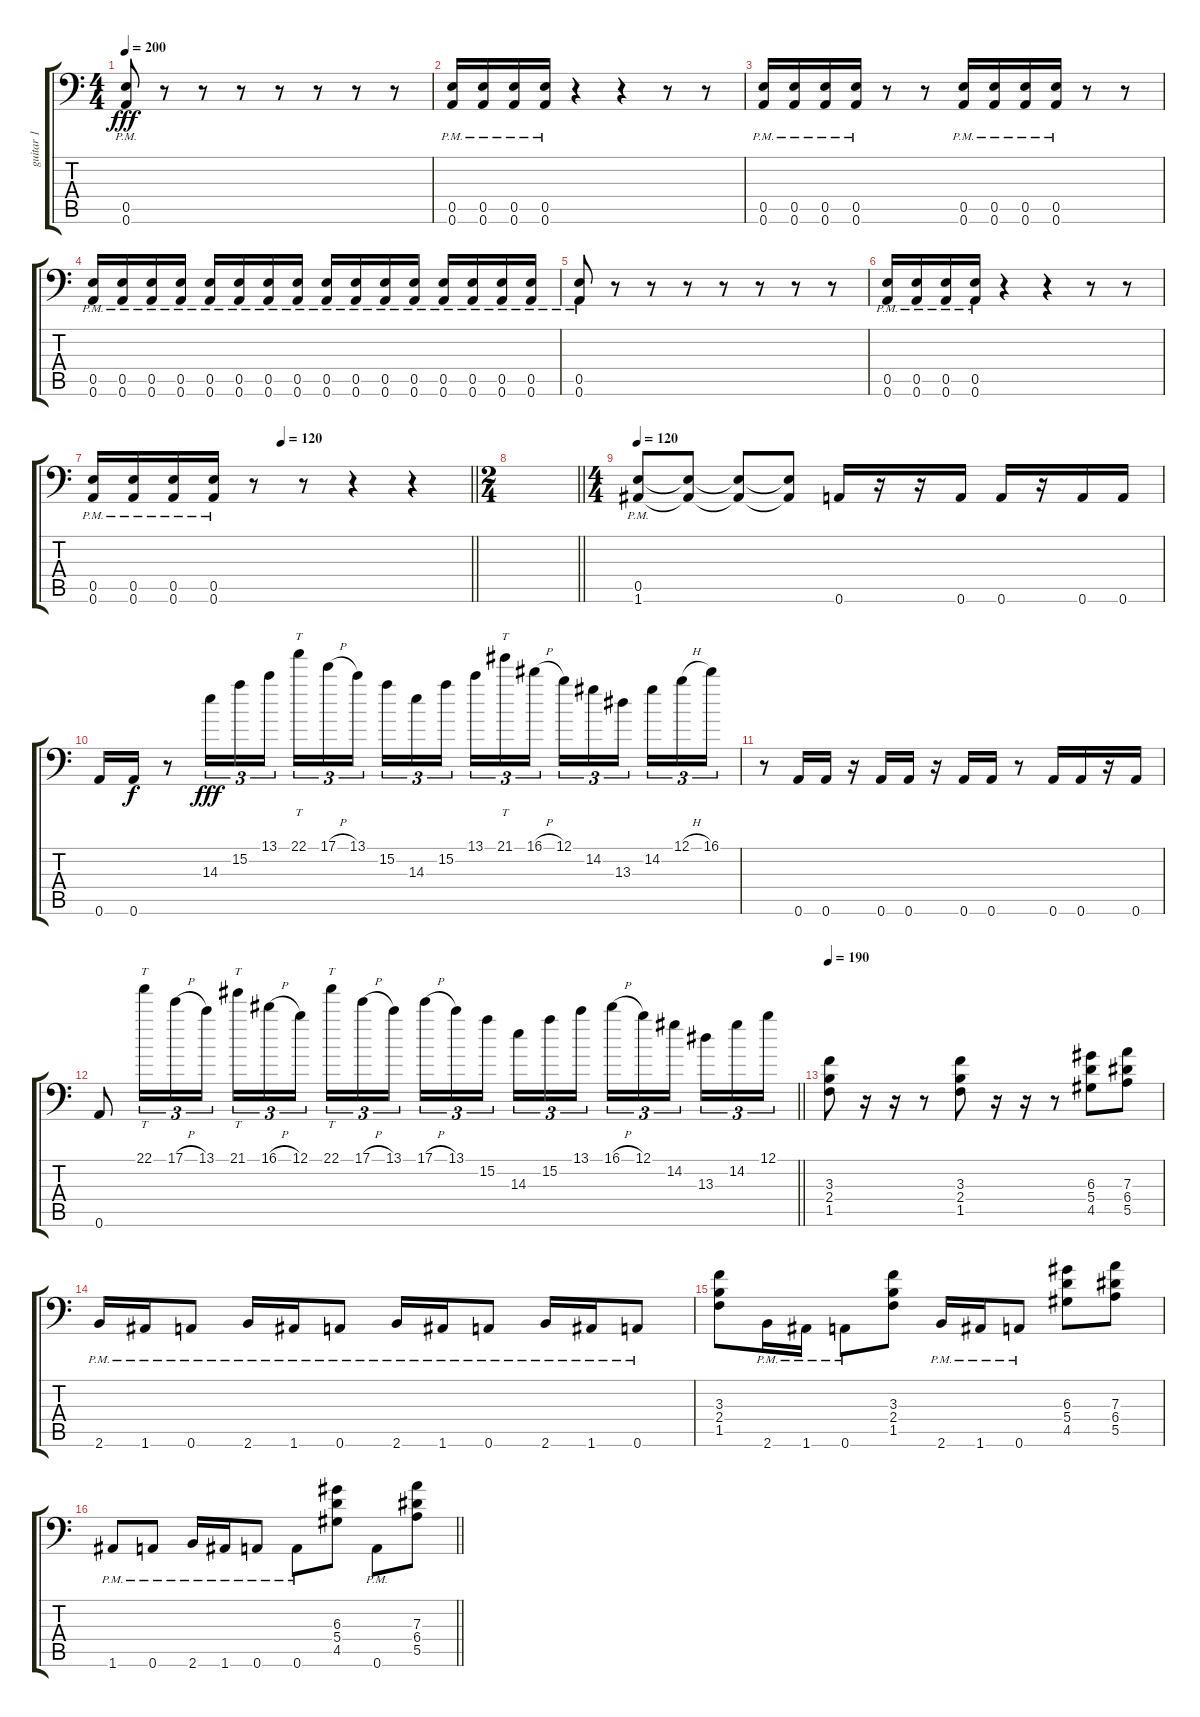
\track ("guitar 1" "guitar 1") {instrument distortionguitar}
\staff {score tabs}
\tuning (B3 Gb3 D3 A2 E2 A1) {hide}
\ts (4 4)
\tempo 200
\clef f4
\ks c
(0.5{pm} 0.6{pm}).8{dy fff} r.8 r.8 r.8 r.8 r.8 r.8 r.8 |
(0.5{pm} 0.6{pm}).16 (0.5{pm} 0.6{pm}).16 (0.5{pm} 0.6{pm}).16 (0.5{pm} 0.6{pm}).16 r.4 r.4 r.8 r.8 |
(0.5{pm} 0.6{pm}).16 (0.5{pm} 0.6{pm}).16 (0.5{pm} 0.6{pm}).16 (0.5{pm} 0.6{pm}).16 r.8 r.8 (0.5{pm} 0.6{pm}).16 (0.5{pm} 0.6{pm}).16 (0.5{pm} 0.6{pm}).16 (0.5{pm} 0.6{pm}).16 r.8 r.8 |
(0.5{pm} 0.6{pm}).16 (0.5{pm} 0.6{pm}).16 (0.5{pm} 0.6{pm}).16 (0.5{pm} 0.6{pm}).16 (0.5{pm} 0.6{pm}).16 (0.5{pm} 0.6{pm}).16 (0.5{pm} 0.6{pm}).16 (0.5{pm} 0.6{pm}).16 (0.5{pm} 0.6{pm}).16 (0.5{pm} 0.6{pm}).16 (0.5{pm} 0.6{pm}).16 (0.5{pm} 0.6{pm}).16 (0.5{pm} 0.6{pm}).16 (0.5{pm} 0.6{pm}).16 (0.5{pm} 0.6{pm}).16 (0.5{pm} 0.6{pm}).16 |
(0.5{pm} 0.6{pm}).8 r.8 r.8 r.8 r.8 r.8 r.8 r.8 |
(0.5{pm} 0.6{pm}).16 (0.5{pm} 0.6{pm}).16 (0.5{pm} 0.6{pm}).16 (0.5{pm} 0.6{pm}).16 r.4 r.4 r.8 r.8 |
\tempo (120 0.5)
\barLineRight lightlight
(0.5{pm} 0.6{pm}).16 (0.5{pm} 0.6{pm}).16 (0.5{pm} 0.6{pm}).16 (0.5{pm} 0.6{pm}).16 r.8 r.8 r.4 r.4 |
\ts (2 4)
\barLineRight lightlight
|
\ts (4 4)
\section ("" "")
\tempo 120
(0.5{pm} 1.6{pm}).8 (0.5{t} 1.6{t}).8 (0.5{t} 1.6{t}).8 (0.5{t} 1.6{t}).8 0.6.16 r.16 r.16 0.6.16 0.6.16 r.16 0.6.16 0.6.16 |
0.6.16 0.6.16{dy f} r.8 14.3.16{tu (3 2) dy fff} 15.2.16{tu (3 2)} 13.1.16{tu (3 2) beam splitsecondary} 22.1.16{tt tu (3 2)} 17.1{h}.16{tu (3 2)} 13.1.16{tu (3 2)} 15.2.16{tu (3 2)} 14.3.16{tu (3 2)} 15.2.16{tu (3 2) beam splitsecondary} 13.1.16{tu (3 2)} 21.1.16{tt tu (3 2)} 16.1{h}.16{tu (3 2)} 12.1.16{tu (3 2)} 14.2.16{tu (3 2)} 13.3.16{tu (3 2) beam splitsecondary} 14.2.16{tu (3 2)} 12.1{h}.16{tu (3 2)} 16.1.16{tu (3 2)} |
r.8 0.6.16 0.6.16 r.16 0.6.16 0.6.16 r.16 0.6.16 0.6.16 r.8 0.6.16 0.6.16 r.16 0.6.16 |
\barLineRight lightlight
0.6.8 22.1.16{tt tu (3 2)} 17.1{h}.16{tu (3 2)} 13.1.16{tu (3 2)} 21.1.16{tt tu (3 2)} 16.1{h}.16{tu (3 2)} 12.1.16{tu (3 2) beam splitsecondary} 22.1.16{tt tu (3 2)} 17.1{h}.16{tu (3 2)} 13.1.16{tu (3 2)} 17.1{h}.16{tu (3 2)} 13.1.16{tu (3 2)} 15.2.16{tu (3 2) beam splitsecondary} 14.3.16{tu (3 2)} 15.2.16{tu (3 2)} 13.1.16{tu (3 2)} 16.1{h}.16{tu (3 2)} 12.1.16{tu (3 2)} 14.2.16{tu (3 2) beam splitsecondary} 13.3.16{tu (3 2)} 14.2.16{tu (3 2)} 12.1.16{tu (3 2)} |
\section ("" "")
\tempo 190
(3.3 2.4 1.5).8 r.16 r.16 r.8 (3.3 2.4 1.5).8 r.16 r.16 r.8 (6.3 5.4 4.5).8 (7.3 6.4 5.5).8 |
2.6{pm}.16 1.6{pm}.16 0.6{pm}.8 2.6{pm}.16 1.6{pm}.16 0.6{pm}.8 2.6{pm}.16 1.6{pm}.16 0.6{pm}.8 2.6{pm}.16 1.6{pm}.16 0.6{pm}.8 |
(3.3 2.4 1.5).8 2.6{pm}.16 1.6{pm}.16 0.6{pm}.8 (3.3 2.4 1.5).8 2.6{pm}.16 1.6{pm}.16 0.6{pm}.8 (6.3 5.4 4.5).8 (7.3 6.4 5.5).8 |
\barLineRight lightlight
1.6{pm}.8 0.6{pm}.8 2.6{pm}.16 1.6{pm}.16 0.6{pm}.8 0.6{pm}.8 (6.3 5.4 4.5).8 0.6{pm}.8 (7.3 6.4 5.5).8
